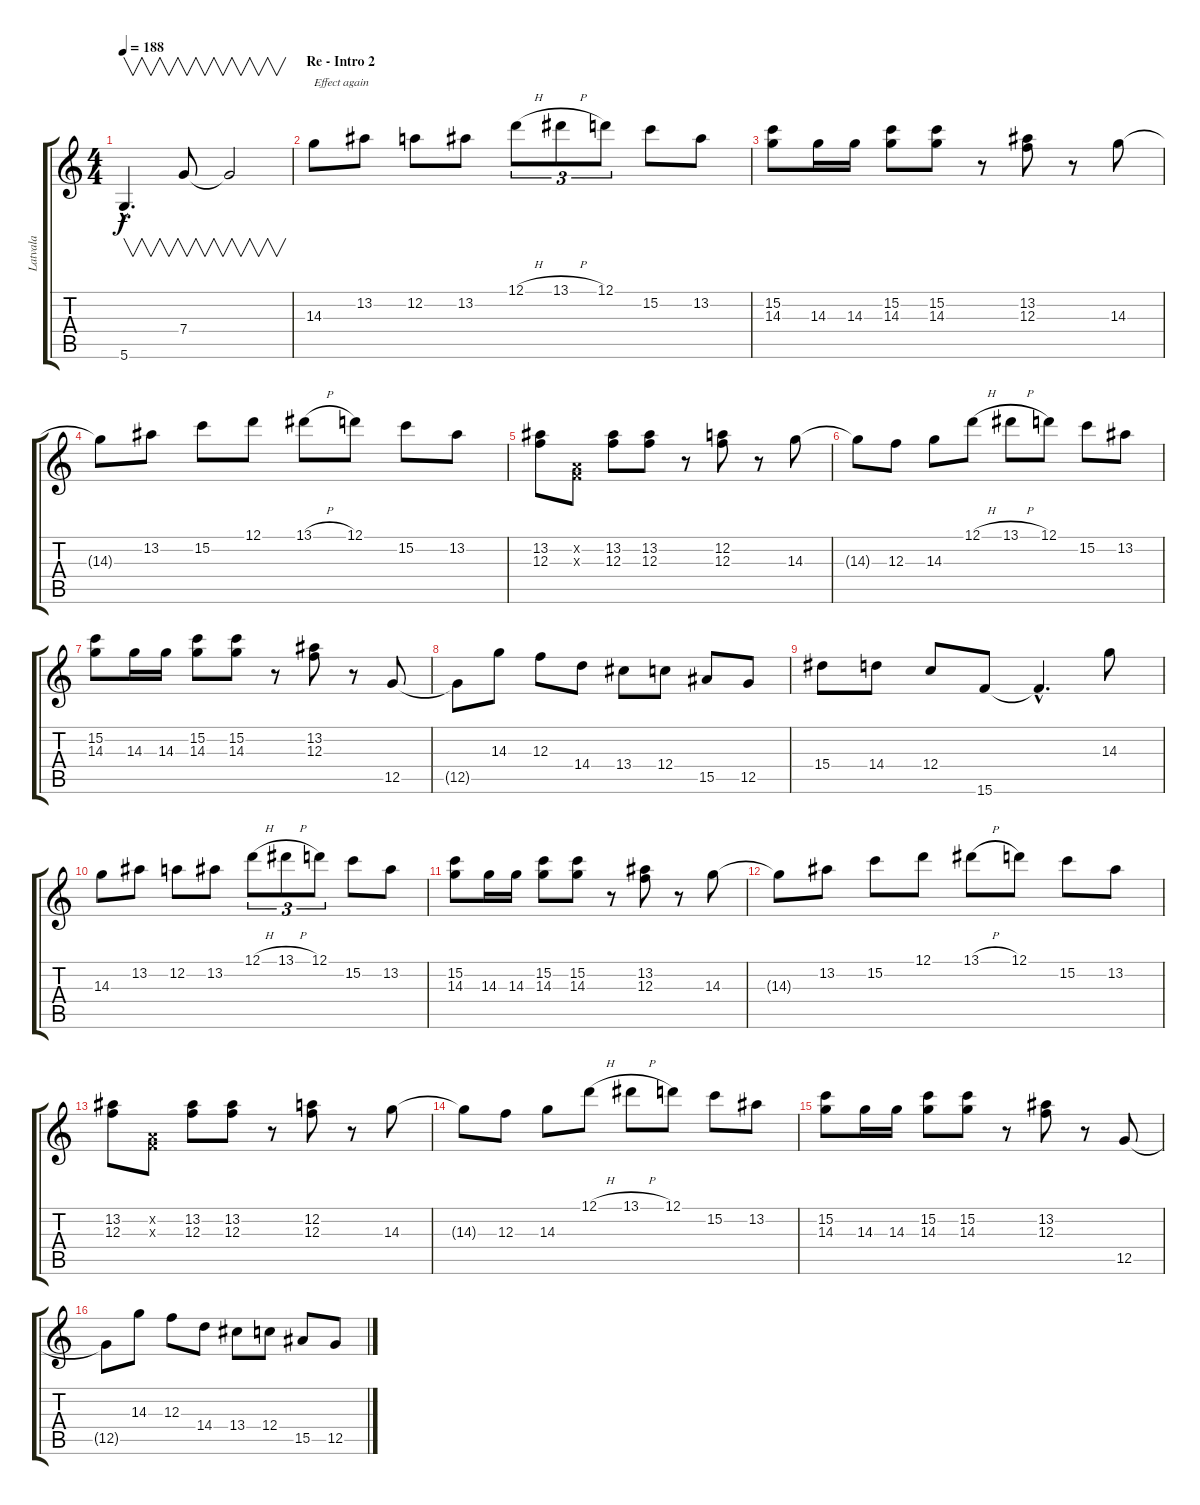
\track ("Latvala" "Latvala") {instrument overdrivenguitar}
\staff {score tabs}
\tuning (D4 A3 F3 C3 G2 D2) {hide}
\ts (4 4)
\tempo 188
\clef g2
\ks c
5.6{hac}.4{v d dy f instrument guitarharmonics} 7.4.8{v} 7.4{t}.2{v} |
\section ("" "Re - Intro 2")
14.3.8{txt "Effect again" instrument overdrivenguitar} 13.2.8 12.2.8 13.2.8 12.1{h}.8{tu (3 2)} 13.1{h}.8{tu (3 2)} 12.1.8{tu (3 2)} 15.2.8 13.2.8 |
(15.2 14.3).8 14.3.16 14.3.16 (15.2 14.3).8 (15.2 14.3).8 r.8 (13.2 12.3).8 r.8 14.3.8 |
14.3{t}.8 13.2.8 15.2.8 12.1.8 13.1{h}.8 12.1.8 15.2.8 13.2.8 |
(13.2 12.3).8 (0.2{x} 0.3{x}).8 (13.2 12.3).8 (13.2 12.3).8 r.8 (12.2 12.3).8 r.8 14.3.8 |
14.3{t}.8 12.3.8 14.3.8 12.1{h}.8 13.1{h}.8 12.1.8 15.2.8 13.2.8 |
(15.2 14.3).8 14.3.16 14.3.16 (15.2 14.3).8 (15.2 14.3).8 r.8 (13.2 12.3).8 r.8 12.5.8 |
12.5{t}.8 14.3.8 12.3.8 14.4.8 13.4.8 12.4.8 15.5.8 12.5.8 |
15.4.8 14.4.8 12.4.8 15.6.8 15.6{hac t}.4{d} 14.3.8 |
14.3.8{instrument overdrivenguitar} 13.2.8 12.2.8 13.2.8 12.1{h}.8{tu (3 2)} 13.1{h}.8{tu (3 2)} 12.1.8{tu (3 2)} 15.2.8 13.2.8 |
(15.2 14.3).8 14.3.16 14.3.16 (15.2 14.3).8 (15.2 14.3).8 r.8 (13.2 12.3).8 r.8 14.3.8 |
14.3{t}.8 13.2.8 15.2.8 12.1.8 13.1{h}.8 12.1.8 15.2.8 13.2.8 |
(13.2 12.3).8 (0.2{x} 0.3{x}).8 (13.2 12.3).8 (13.2 12.3).8 r.8 (12.2 12.3).8 r.8 14.3.8 |
14.3{t}.8 12.3.8 14.3.8 12.1{h}.8 13.1{h}.8 12.1.8 15.2.8 13.2.8 |
(15.2 14.3).8 14.3.16 14.3.16 (15.2 14.3).8 (15.2 14.3).8 r.8 (13.2 12.3).8 r.8 12.5.8 |
12.5{t}.8 14.3.8 12.3.8 14.4.8 13.4.8 12.4.8 15.5.8 12.5.8
